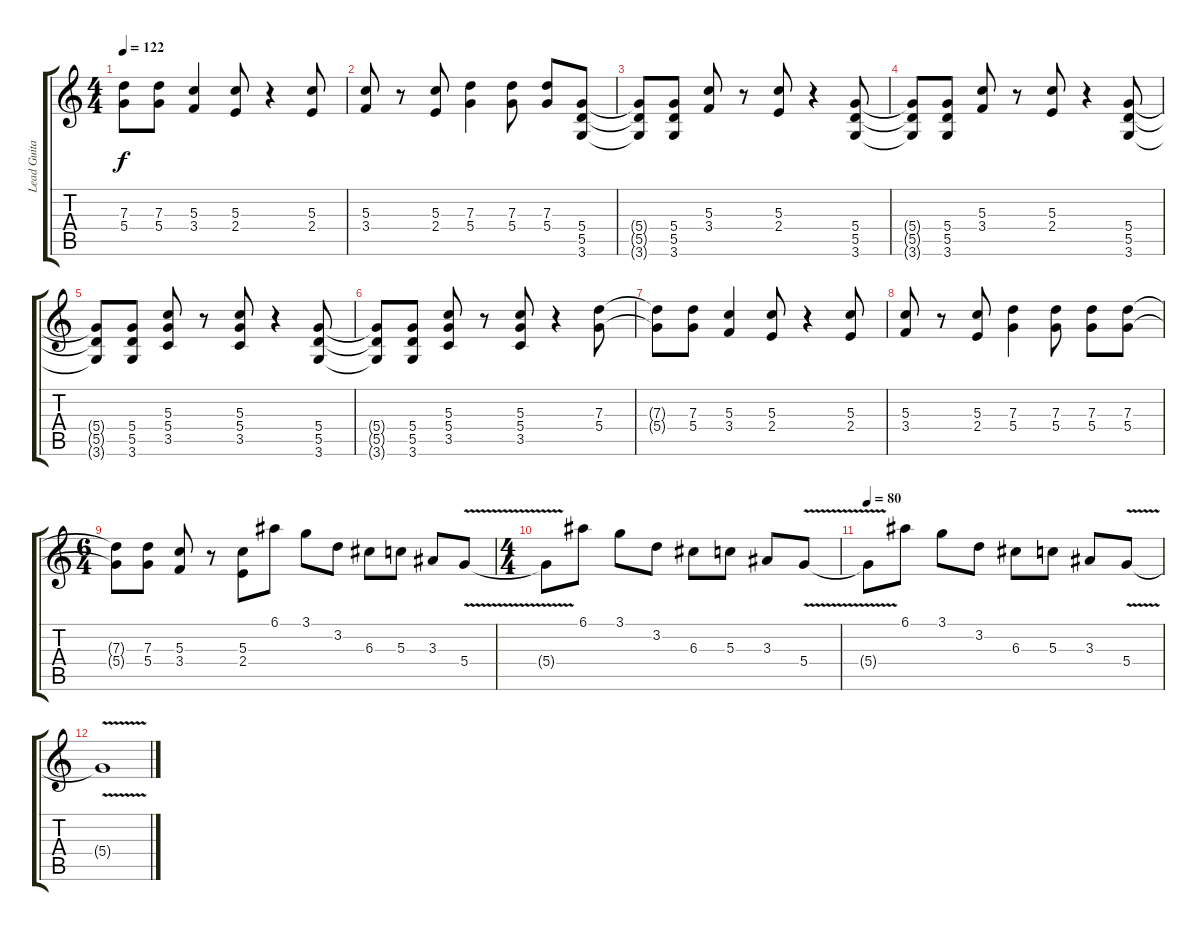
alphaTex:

\track ("Lead Guitar" "Lead Guita") {instrument overdrivenguitar}
\staff {score tabs}
\tuning (E4 B3 G3 D3 A2 E2) {hide}
\ts (4 4)
\tempo 122
\clef g2
\ks c
(7.3{t} 5.4{t}).8{dy f} (7.3 5.4).8 (5.3 3.4).4 (5.3 2.4).8 r.4 (5.3 2.4).8 |
(5.3 3.4).8 r.8 (5.3 2.4).8 (7.3 5.4).4 (7.3 5.4).8 (7.3 5.4).8 (5.4 5.5 3.6).8 |
(5.4{t} 5.5{t} 3.6{t}).8 (5.4 5.5 3.6).8 (5.3 3.4).8 r.8 (5.3 2.4).8 r.4 (5.4 5.5 3.6).8 |
(5.4{t} 5.5{t} 3.6{t}).8 (5.4 5.5 3.6).8 (5.3 3.4).8 r.8 (5.3 2.4).8 r.4 (5.4 5.5 3.6).8 |
(5.4{t} 5.5{t} 3.6{t}).8 (5.4 5.5 3.6).8 (5.3 5.4 3.5).8 r.8 (5.3 5.4 3.5).8 r.4 (5.4 5.5 3.6).8 |
(5.4{t} 5.5{t} 3.6{t}).8 (5.4 5.5 3.6).8 (5.3 5.4 3.5).8 r.8 (5.3 5.4 3.5).8 r.4 (7.3 5.4).8 |
(7.3{t} 5.4{t}).8 (7.3 5.4).8 (5.3 3.4).4 (5.3 2.4).8 r.4 (5.3 2.4).8 |
(5.3 3.4).8 r.8 (5.3 2.4).8 (7.3 5.4).4 (7.3 5.4).8 (7.3 5.4).8 (7.3 5.4).8 |
\ts (6 4)
(7.3{t} 5.4{t}).8 (7.3 5.4).8 (5.3 3.4).8 r.8 (5.3 2.4).8 6.1.8 3.1.8 3.2.8 6.3.8 5.3.8 3.3.8 5.4{v}.8 |
\ts (4 4)
5.4{t}.8 6.1.8 3.1.8 3.2.8 6.3.8 5.3.8 3.3.8 5.4{v}.8 |
\tempo 80
5.4{t}.8 6.1.8 3.1.8 3.2.8 6.3.8 5.3.8 3.3.8 5.4{v}.8 |
5.4{t}.1
